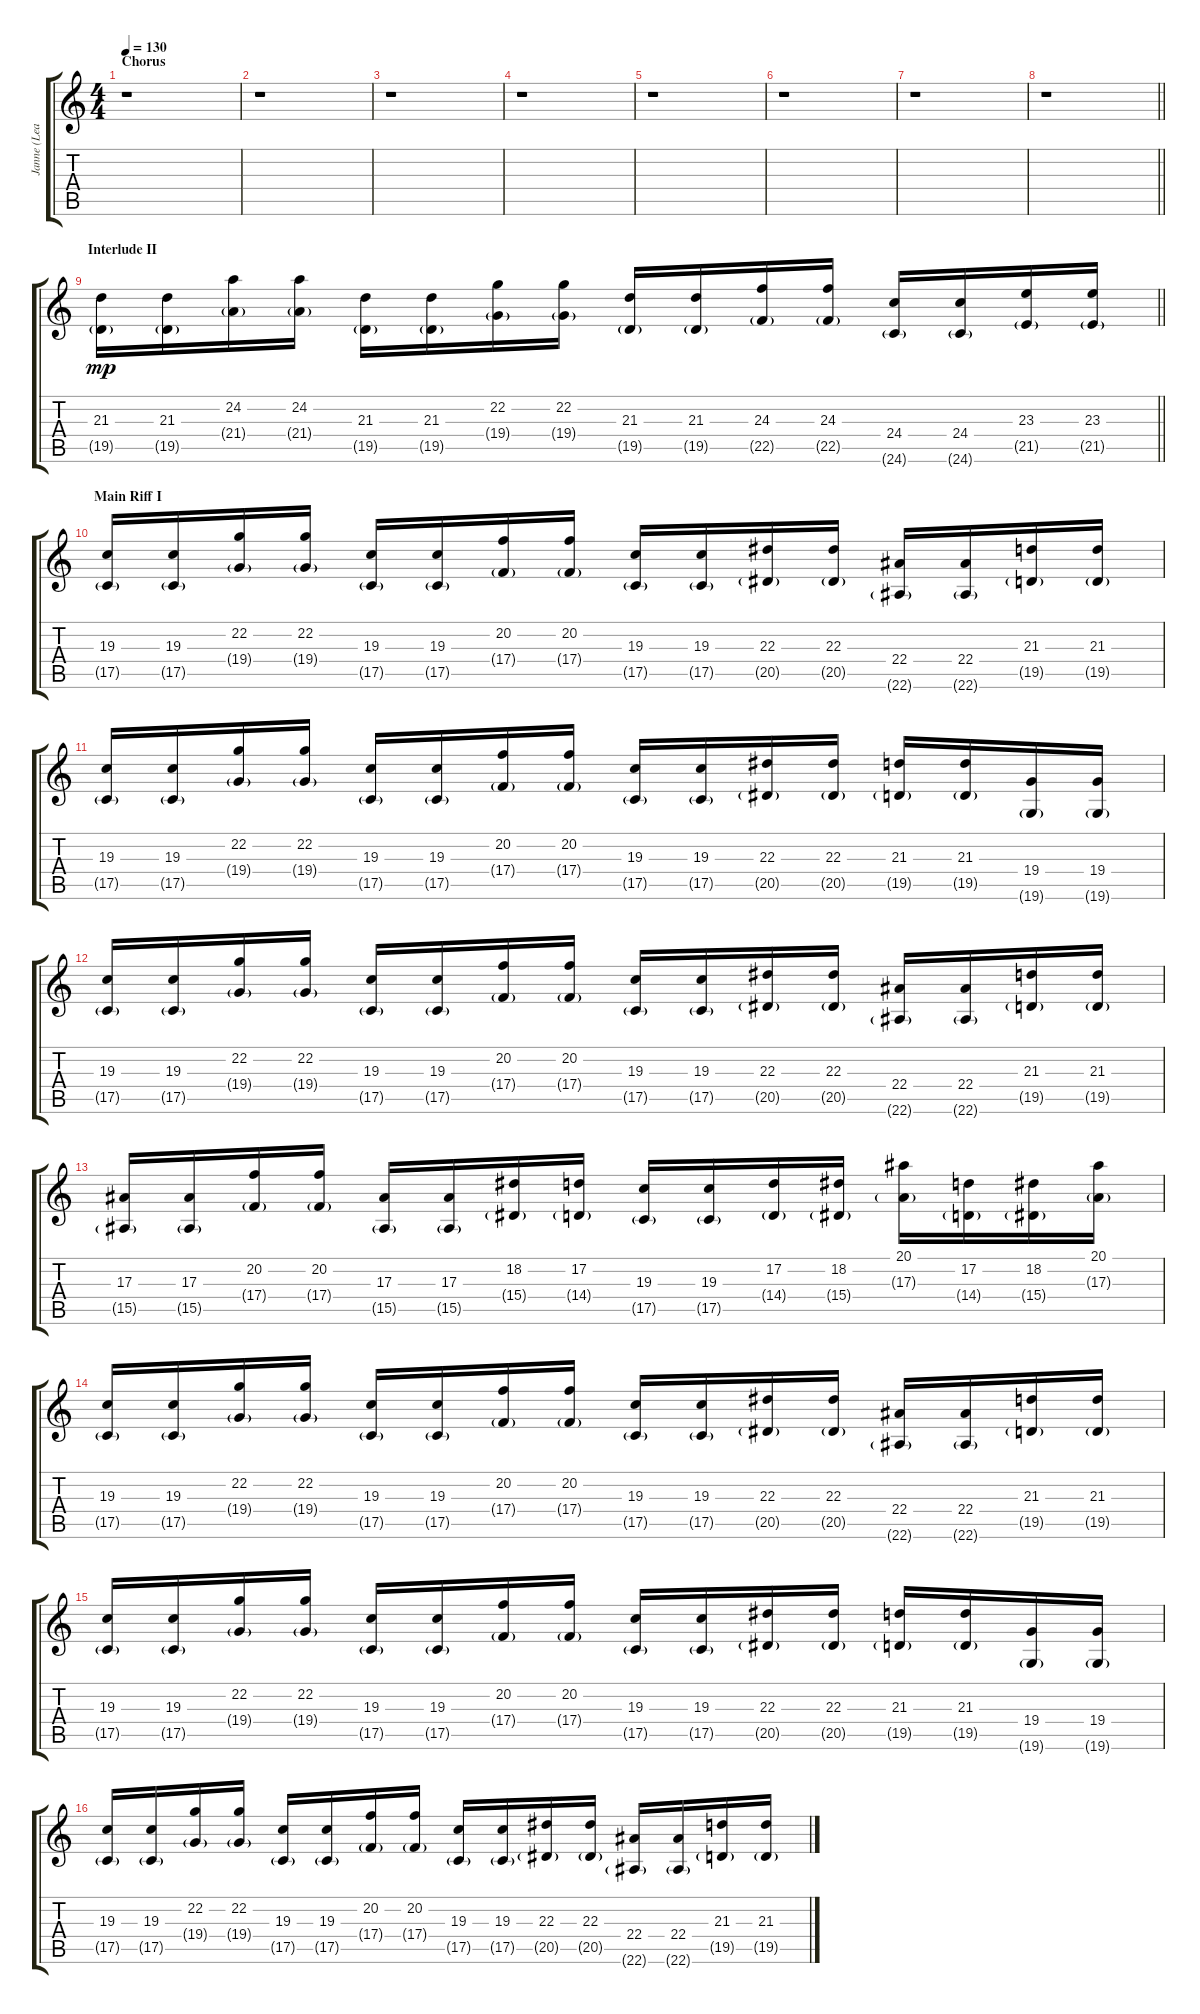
\track ("Janne (Lead I)" "Janne (Lea") {instrument lead2sawtooth}
\staff {score tabs}
\tuning (D4 A3 F3 C3 G2 C2) {hide}
\ts (4 4)
\section ("" "Chorus")
\tempo 130
\clef g2
\ks c
r.1{dy mp} |
r.1 |
r.1 |
r.1 |
r.1 |
r.1 |
r.1 |
\barLineRight lightlight
r.1 |
\section ("" "Interlude II")
\barLineRight lightlight
(21.3 19.5{g}).16{volume 10 balance 8 instrument lead2sawtooth} (21.3 19.5{g}).16 (24.2 21.4{g}).16 (24.2 21.4{g}).16 (21.3 19.5{g}).16 (21.3 19.5{g}).16 (22.2 19.4{g}).16 (22.2 19.4{g}).16 (21.3 19.5{g}).16 (21.3 19.5{g}).16 (24.3 22.5{g}).16 (24.3 22.5{g}).16 (24.4 24.6{g}).16 (24.4 24.6{g}).16 (23.3 21.5{g}).16 (23.3 21.5{g}).16 |
\section ("" "Main Riff I")
(19.3 17.5{g}).16{volume 10 balance 8 instrument lead2sawtooth} (19.3 17.5{g}).16 (22.2 19.4{g}).16 (22.2 19.4{g}).16 (19.3 17.5{g}).16 (19.3 17.5{g}).16 (20.2 17.4{g}).16 (20.2 17.4{g}).16 (19.3 17.5{g}).16 (19.3 17.5{g}).16 (22.3 20.5{g}).16 (22.3 20.5{g}).16 (22.4 22.6{g}).16 (22.4 22.6{g}).16 (21.3 19.5{g}).16 (21.3 19.5{g}).16 |
(19.3 17.5{g}).16 (19.3 17.5{g}).16 (22.2 19.4{g}).16 (22.2 19.4{g}).16 (19.3 17.5{g}).16 (19.3 17.5{g}).16 (20.2 17.4{g}).16 (20.2 17.4{g}).16 (19.3 17.5{g}).16 (19.3 17.5{g}).16 (22.3 20.5{g}).16 (22.3 20.5{g}).16 (21.3 19.5{g}).16 (21.3 19.5{g}).16 (19.4 19.6{g}).16 (19.4 19.6{g}).16 |
(19.3 17.5{g}).16 (19.3 17.5{g}).16 (22.2 19.4{g}).16 (22.2 19.4{g}).16 (19.3 17.5{g}).16 (19.3 17.5{g}).16 (20.2 17.4{g}).16 (20.2 17.4{g}).16 (19.3 17.5{g}).16 (19.3 17.5{g}).16 (22.3 20.5{g}).16 (22.3 20.5{g}).16 (22.4 22.6{g}).16 (22.4 22.6{g}).16 (21.3 19.5{g}).16 (21.3 19.5{g}).16 |
(17.3 15.5{g}).16 (17.3 15.5{g}).16 (20.2 17.4{g}).16 (20.2 17.4{g}).16 (17.3 15.5{g}).16 (17.3 15.5{g}).16 (18.2 15.4{g}).16 (17.2 14.4{g}).16 (19.3 17.5{g}).16 (19.3 17.5{g}).16 (17.2 14.4{g}).16 (18.2 15.4{g}).16 (20.1 17.3{g}).16 (17.2 14.4{g}).16 (18.2 15.4{g}).16 (20.1 17.3{g}).16 |
(19.3 17.5{g}).16 (19.3 17.5{g}).16 (22.2 19.4{g}).16 (22.2 19.4{g}).16 (19.3 17.5{g}).16 (19.3 17.5{g}).16 (20.2 17.4{g}).16 (20.2 17.4{g}).16 (19.3 17.5{g}).16 (19.3 17.5{g}).16 (22.3 20.5{g}).16 (22.3 20.5{g}).16 (22.4 22.6{g}).16 (22.4 22.6{g}).16 (21.3 19.5{g}).16 (21.3 19.5{g}).16 |
(19.3 17.5{g}).16 (19.3 17.5{g}).16 (22.2 19.4{g}).16 (22.2 19.4{g}).16 (19.3 17.5{g}).16 (19.3 17.5{g}).16 (20.2 17.4{g}).16 (20.2 17.4{g}).16 (19.3 17.5{g}).16 (19.3 17.5{g}).16 (22.3 20.5{g}).16 (22.3 20.5{g}).16 (21.3 19.5{g}).16 (21.3 19.5{g}).16 (19.4 19.6{g}).16 (19.4 19.6{g}).16 |
(19.3 17.5{g}).16 (19.3 17.5{g}).16 (22.2 19.4{g}).16 (22.2 19.4{g}).16 (19.3 17.5{g}).16 (19.3 17.5{g}).16 (20.2 17.4{g}).16 (20.2 17.4{g}).16 (19.3 17.5{g}).16 (19.3 17.5{g}).16 (22.3 20.5{g}).16 (22.3 20.5{g}).16 (22.4 22.6{g}).16 (22.4 22.6{g}).16 (21.3 19.5{g}).16 (21.3 19.5{g}).16
